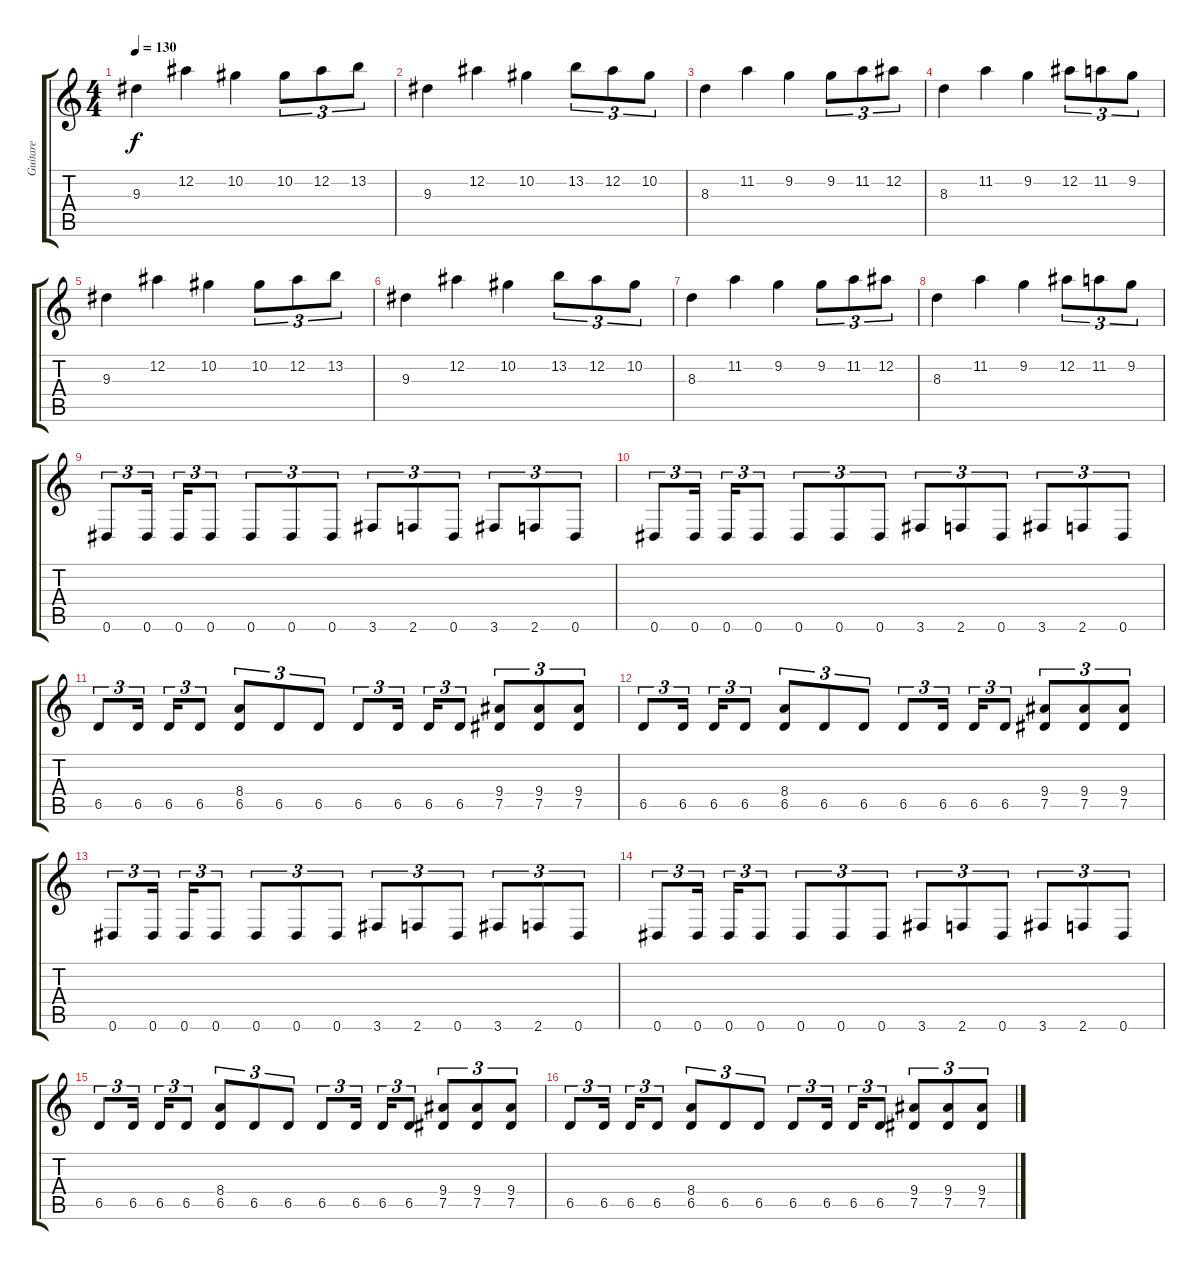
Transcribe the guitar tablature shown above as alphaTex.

\track ("Guitare" "Guitare") {instrument distortionguitar}
\staff {score tabs}
\tuning (Eb4 Bb3 Gb3 Db3 Ab2 Eb2) {hide}
\ts (4 4)
\tempo 130
\clef g2
\ks c
9.3.4{dy f volume 16 balance 8 instrument electricguitarclean} 12.2.4 10.2.4 10.2.8{tu (3 2)} 12.2.8{tu (3 2)} 13.2.8{tu (3 2)} |
9.3.4 12.2.4 10.2.4 13.2.8{tu (3 2)} 12.2.8{tu (3 2)} 10.2.8{tu (3 2)} |
8.3.4 11.2.4 9.2.4 9.2.8{tu (3 2)} 11.2.8{tu (3 2)} 12.2.8{tu (3 2)} |
8.3.4 11.2.4 9.2.4 12.2.8{tu (3 2)} 11.2.8{tu (3 2)} 9.2.8{tu (3 2)} |
9.3.4 12.2.4 10.2.4 10.2.8{tu (3 2)} 12.2.8{tu (3 2)} 13.2.8{tu (3 2)} |
9.3.4 12.2.4 10.2.4 13.2.8{tu (3 2)} 12.2.8{tu (3 2)} 10.2.8{tu (3 2)} |
8.3.4 11.2.4 9.2.4 9.2.8{tu (3 2)} 11.2.8{tu (3 2)} 12.2.8{tu (3 2)} |
8.3.4 11.2.4 9.2.4 12.2.8{tu (3 2)} 11.2.8{tu (3 2)} 9.2.8{tu (3 2)} |
0.6.8{tu (3 2) volume 13 balance 16 instrument distortionguitar} 0.6.16{tu (3 2)} 0.6.16{tu (3 2)} 0.6.8{tu (3 2)} 0.6.8{tu (3 2)} 0.6.8{tu (3 2)} 0.6.8{tu (3 2)} 3.6.8{tu (3 2)} 2.6.8{tu (3 2)} 0.6.8{tu (3 2)} 3.6.8{tu (3 2)} 2.6.8{tu (3 2)} 0.6.8{tu (3 2)} |
0.6.8{tu (3 2)} 0.6.16{tu (3 2)} 0.6.16{tu (3 2)} 0.6.8{tu (3 2)} 0.6.8{tu (3 2)} 0.6.8{tu (3 2)} 0.6.8{tu (3 2)} 3.6.8{tu (3 2)} 2.6.8{tu (3 2)} 0.6.8{tu (3 2)} 3.6.8{tu (3 2)} 2.6.8{tu (3 2)} 0.6.8{tu (3 2)} |
6.5.8{tu (3 2)} 6.5.16{tu (3 2)} 6.5.16{tu (3 2)} 6.5.8{tu (3 2)} (8.4 6.5).8{tu (3 2)} 6.5.8{tu (3 2)} 6.5.8{tu (3 2)} 6.5.8{tu (3 2)} 6.5.16{tu (3 2)} 6.5.16{tu (3 2)} 6.5.8{tu (3 2)} (9.4 7.5).8{tu (3 2)} (9.4 7.5).8{tu (3 2)} (9.4 7.5).8{tu (3 2)} |
6.5.8{tu (3 2)} 6.5.16{tu (3 2)} 6.5.16{tu (3 2)} 6.5.8{tu (3 2)} (8.4 6.5).8{tu (3 2)} 6.5.8{tu (3 2)} 6.5.8{tu (3 2)} 6.5.8{tu (3 2)} 6.5.16{tu (3 2)} 6.5.16{tu (3 2)} 6.5.8{tu (3 2)} (9.4 7.5).8{tu (3 2)} (9.4 7.5).8{tu (3 2)} (9.4 7.5).8{tu (3 2)} |
0.6.8{tu (3 2) balance 16 instrument distortionguitar} 0.6.16{tu (3 2)} 0.6.16{tu (3 2)} 0.6.8{tu (3 2)} 0.6.8{tu (3 2)} 0.6.8{tu (3 2)} 0.6.8{tu (3 2)} 3.6.8{tu (3 2)} 2.6.8{tu (3 2)} 0.6.8{tu (3 2)} 3.6.8{tu (3 2)} 2.6.8{tu (3 2)} 0.6.8{tu (3 2)} |
0.6.8{tu (3 2)} 0.6.16{tu (3 2)} 0.6.16{tu (3 2)} 0.6.8{tu (3 2)} 0.6.8{tu (3 2)} 0.6.8{tu (3 2)} 0.6.8{tu (3 2)} 3.6.8{tu (3 2)} 2.6.8{tu (3 2)} 0.6.8{tu (3 2)} 3.6.8{tu (3 2)} 2.6.8{tu (3 2)} 0.6.8{tu (3 2)} |
6.5.8{tu (3 2)} 6.5.16{tu (3 2)} 6.5.16{tu (3 2)} 6.5.8{tu (3 2)} (8.4 6.5).8{tu (3 2)} 6.5.8{tu (3 2)} 6.5.8{tu (3 2)} 6.5.8{tu (3 2)} 6.5.16{tu (3 2)} 6.5.16{tu (3 2)} 6.5.8{tu (3 2)} (9.4 7.5).8{tu (3 2)} (9.4 7.5).8{tu (3 2)} (9.4 7.5).8{tu (3 2)} |
6.5.8{tu (3 2)} 6.5.16{tu (3 2)} 6.5.16{tu (3 2)} 6.5.8{tu (3 2)} (8.4 6.5).8{tu (3 2)} 6.5.8{tu (3 2)} 6.5.8{tu (3 2)} 6.5.8{tu (3 2)} 6.5.16{tu (3 2)} 6.5.16{tu (3 2)} 6.5.8{tu (3 2)} (9.4 7.5).8{tu (3 2)} (9.4 7.5).8{tu (3 2)} (9.4 7.5).8{tu (3 2)}
